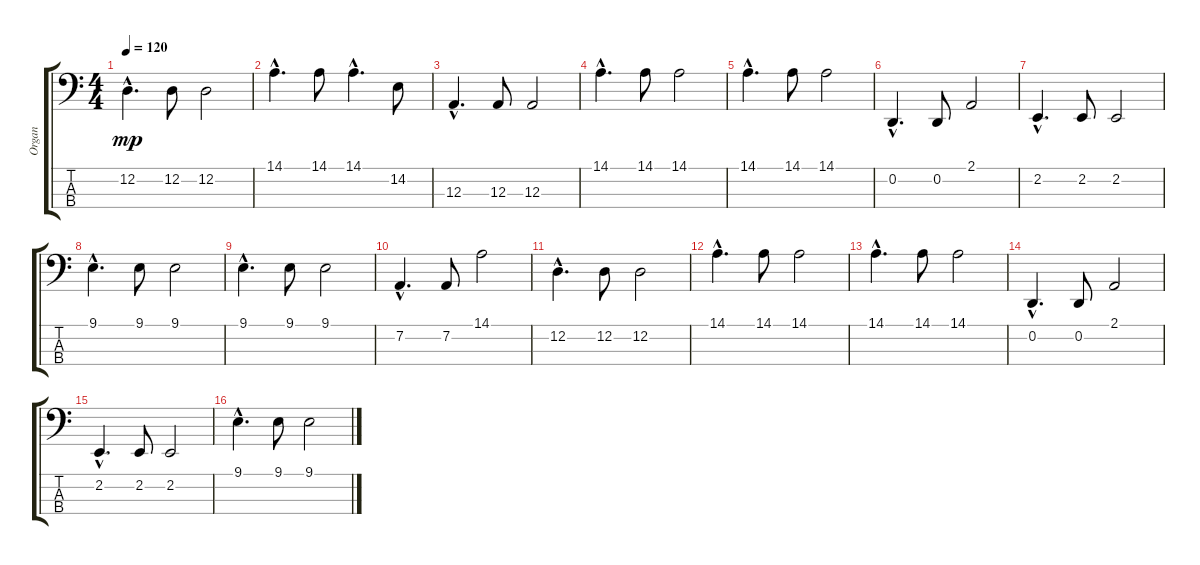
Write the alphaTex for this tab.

\track ("Organ" "Organ") {instrument percussiveorgan}
\staff {score tabs}
\tuning (G2 D2 A1 E1) {hide}
\ts (4 4)
\tempo 120
\clef f4
\ks c
12.2{hac}.4{d dy mp} 12.2.8 12.2.2 |
14.1{hac}.4{d} 14.1.8 14.1{hac}.4{d} 14.2.8 |
12.3{hac}.4{d} 12.3.8 12.3.2 |
14.1{hac}.4{d} 14.1.8 14.1.2 |
14.1{hac}.4{d} 14.1.8 14.1.2 |
0.2{hac}.4{d} 0.2.8 2.1.2 |
2.2{hac}.4{d} 2.2.8 2.2.2 |
9.1{hac}.4{d} 9.1.8 9.1.2 |
9.1{hac}.4{d} 9.1.8 9.1.2 |
7.2{hac}.4{d} 7.2.8 14.1.2 |
12.2{hac}.4{d} 12.2.8 12.2.2 |
14.1{hac}.4{d} 14.1.8 14.1.2 |
14.1{hac}.4{d} 14.1.8 14.1.2 |
0.2{hac}.4{d} 0.2.8 2.1.2 |
2.2{hac}.4{d} 2.2.8 2.2.2 |
9.1{hac}.4{d} 9.1.8 9.1.2
